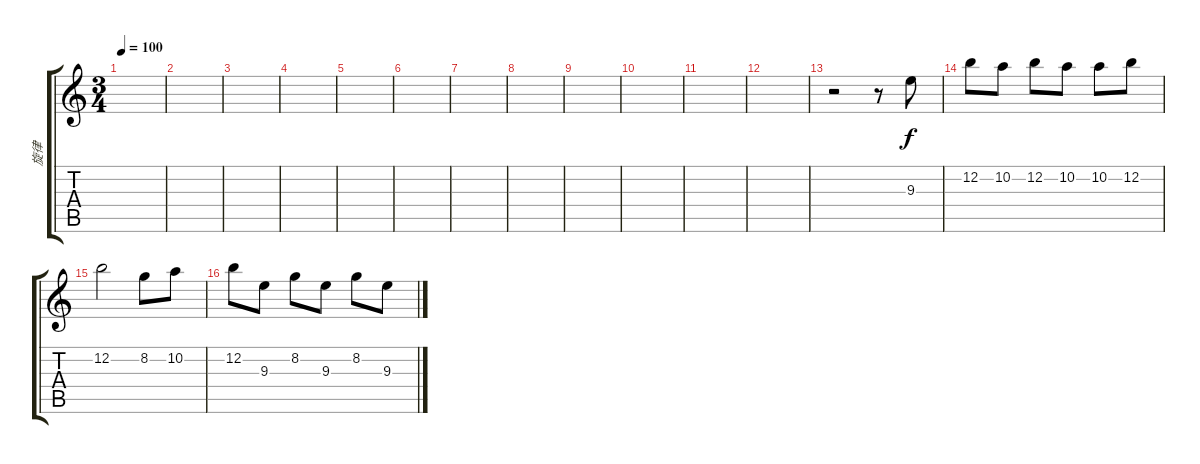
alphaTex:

\track ("旋律" "旋律") {instrument acousticguitarsteel}
\staff {score tabs}
\tuning (E4 B3 G3 D3 A2 E2) {hide}
\ts (3 4)
\tempo 100
\clef g2
\ks c
|
|
|
|
|
|
|
|
|
|
|
|
r.2 r.8 9.3.8 |
12.2.8 10.2.8 12.2.8 10.2.8 10.2.8 12.2.8 |
12.2.2 8.2.8 10.2.8 |
12.2.8 9.3.8 8.2.8 9.3.8 8.2.8 9.3.8
